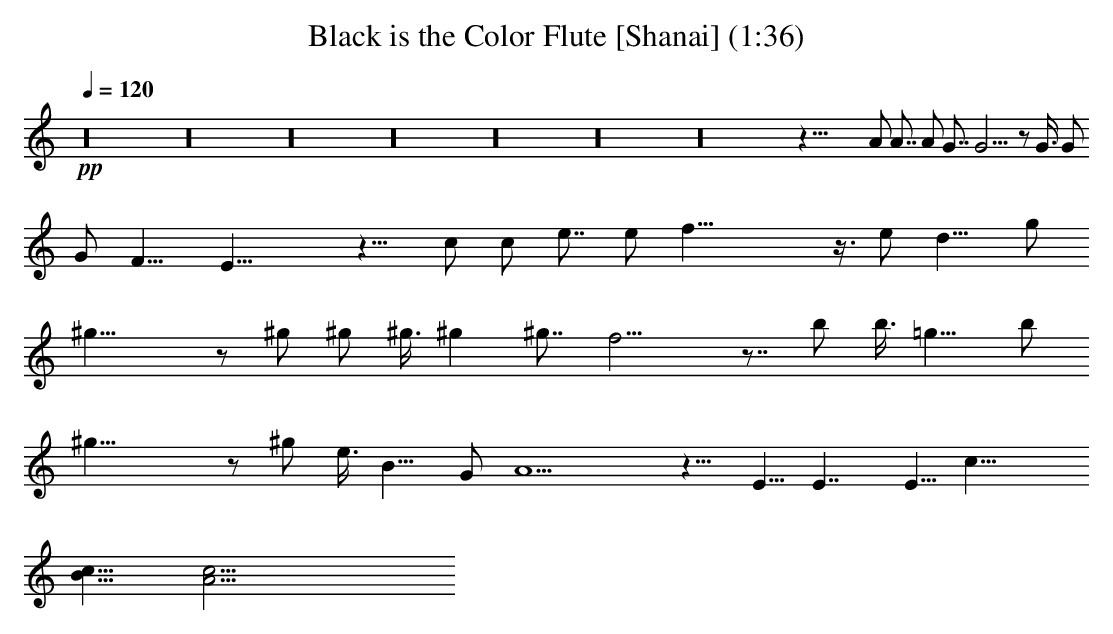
X:1
T: Black is the Color Flute [Shanai] (1:36)
L: 1/4
Q: 120
K: C
+pp+ z16 z16 z16 z16 z16 z16 z16 z71/8 A/2 A7/8 A/2 G7/8 G13/4 z/2 G3/8 G/2
G/2 F11/8 E29/8 z11/8 c/2 c/2 e7/8 e/2 f37/8 z3/8 e/2 d11/8 g/2
^g29/8 z/2 ^g/2 ^g/2 ^g3/8 ^g ^g7/8 f15/4 z7/8 b/2 b3/8 =g11/8 b/2
^g33/8 z/2 ^g/2 e3/8 B11/8 G/2 A9/2 z9/8 E5/8 E7/4 E5/8 c19/8
[B19/8c19/8] [A43/4c43/4]
